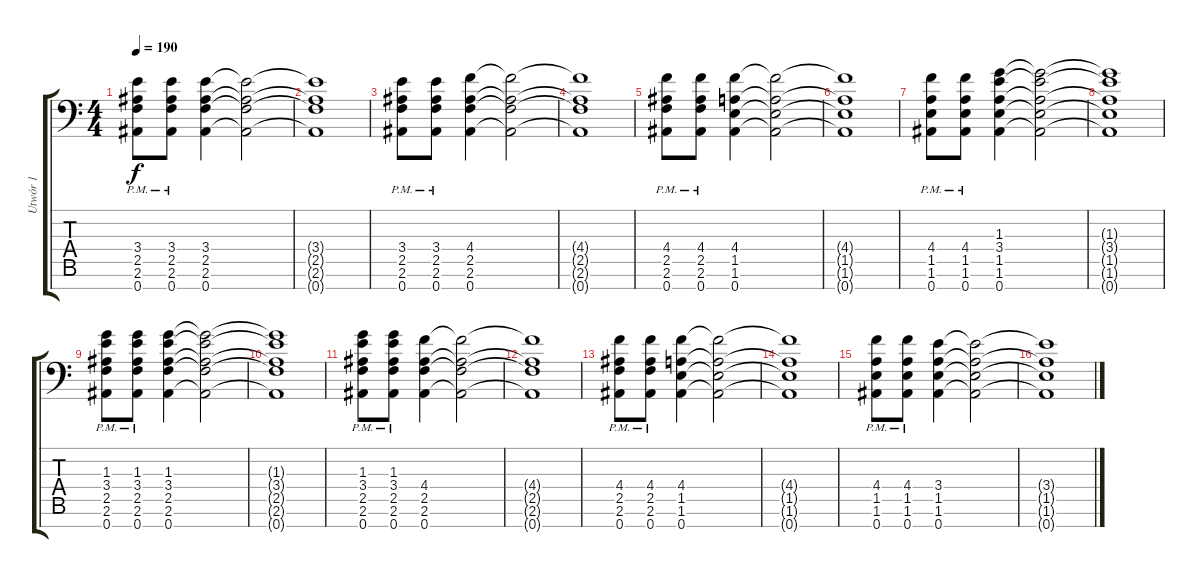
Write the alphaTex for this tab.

\track ("Utwór 1" "Utwór 1") {instrument distortionguitar}
\staff {score tabs}
\tuning (Eb4 Bb3 Gb3 Db3 Ab2 Eb2 Bb1) {hide}
\ts (4 4)
\tempo 190
\clef f4
\ks c
(3.4 2.5{pm} 2.6{pm} 0.7{pm}).8{dy f} (3.4 2.5{pm} 2.6{pm} 0.7{pm}).8 (3.4 2.5 2.6 0.7).4 (3.4{t} 2.5{t} 2.6{t} 0.7{t}).2 |
(3.4{t} 2.5{t} 2.6{t} 0.7{t}).1 |
(3.4 2.5{pm} 2.6{pm} 0.7{pm}).8 (3.4 2.5{pm} 2.6{pm} 0.7{pm}).8 (4.4 2.5 2.6 0.7).4 (4.4{t} 2.5{t} 2.6{t} 0.7{t}).2 |
(4.4{t} 2.5{t} 2.6{t} 0.7{t}).1 |
(4.4 2.5{pm} 2.6{pm} 0.7{pm}).8 (4.4 2.5{pm} 2.6{pm} 0.7{pm}).8 (4.4 1.5 1.6 0.7).4 (4.4{t} 1.5{t} 1.6{t} 0.7{t}).2 |
(4.4{t} 1.5{t} 1.6{t} 0.7{t}).1 |
(4.4 1.5{pm} 1.6{pm} 0.7{pm}).8 (4.4 1.5{pm} 1.6{pm} 0.7{pm}).8 (1.3 3.4 1.5 1.6 0.7).4 (1.3{t} 3.4{t} 1.5{t} 1.6{t} 0.7{t}).2 |
(1.3{t} 3.4{t} 1.5{t} 1.6{t} 0.7{t}).1 |
(1.3 3.4 2.5{pm} 2.6{pm} 0.7{pm}).8 (1.3 3.4 2.5{pm} 2.6{pm} 0.7{pm}).8 (1.3 3.4 2.5 2.6 0.7).4 (1.3{t} 3.4{t} 2.5{t} 2.6{t} 0.7{t}).2 |
(1.3{t} 3.4{t} 2.5{t} 2.6{t} 0.7{t}).1 |
(1.3 3.4 2.5{pm} 2.6{pm} 0.7{pm}).8 (1.3 3.4 2.5{pm} 2.6{pm} 0.7{pm}).8 (4.4 2.5 2.6 0.7).4 (4.4{t} 2.5{t} 2.6{t} 0.7{t}).2 |
(4.4{t} 2.5{t} 2.6{t} 0.7{t}).1 |
(4.4 2.5{pm} 2.6{pm} 0.7{pm}).8 (4.4 2.5{pm} 2.6{pm} 0.7{pm}).8 (4.4 1.5 1.6 0.7).4 (4.4{t} 1.5{t} 1.6{t} 0.7{t}).2 |
(4.4{t} 1.5{t} 1.6{t} 0.7{t}).1 |
(4.4 1.5{pm} 1.6{pm} 0.7{pm}).8 (4.4 1.5{pm} 1.6{pm} 0.7{pm}).8 (3.4 1.5 1.6 0.7).4 (3.4{t} 1.5{t} 1.6{t} 0.7{t}).2 |
(3.4{t} 1.5{t} 1.6{t} 0.7{t}).1
